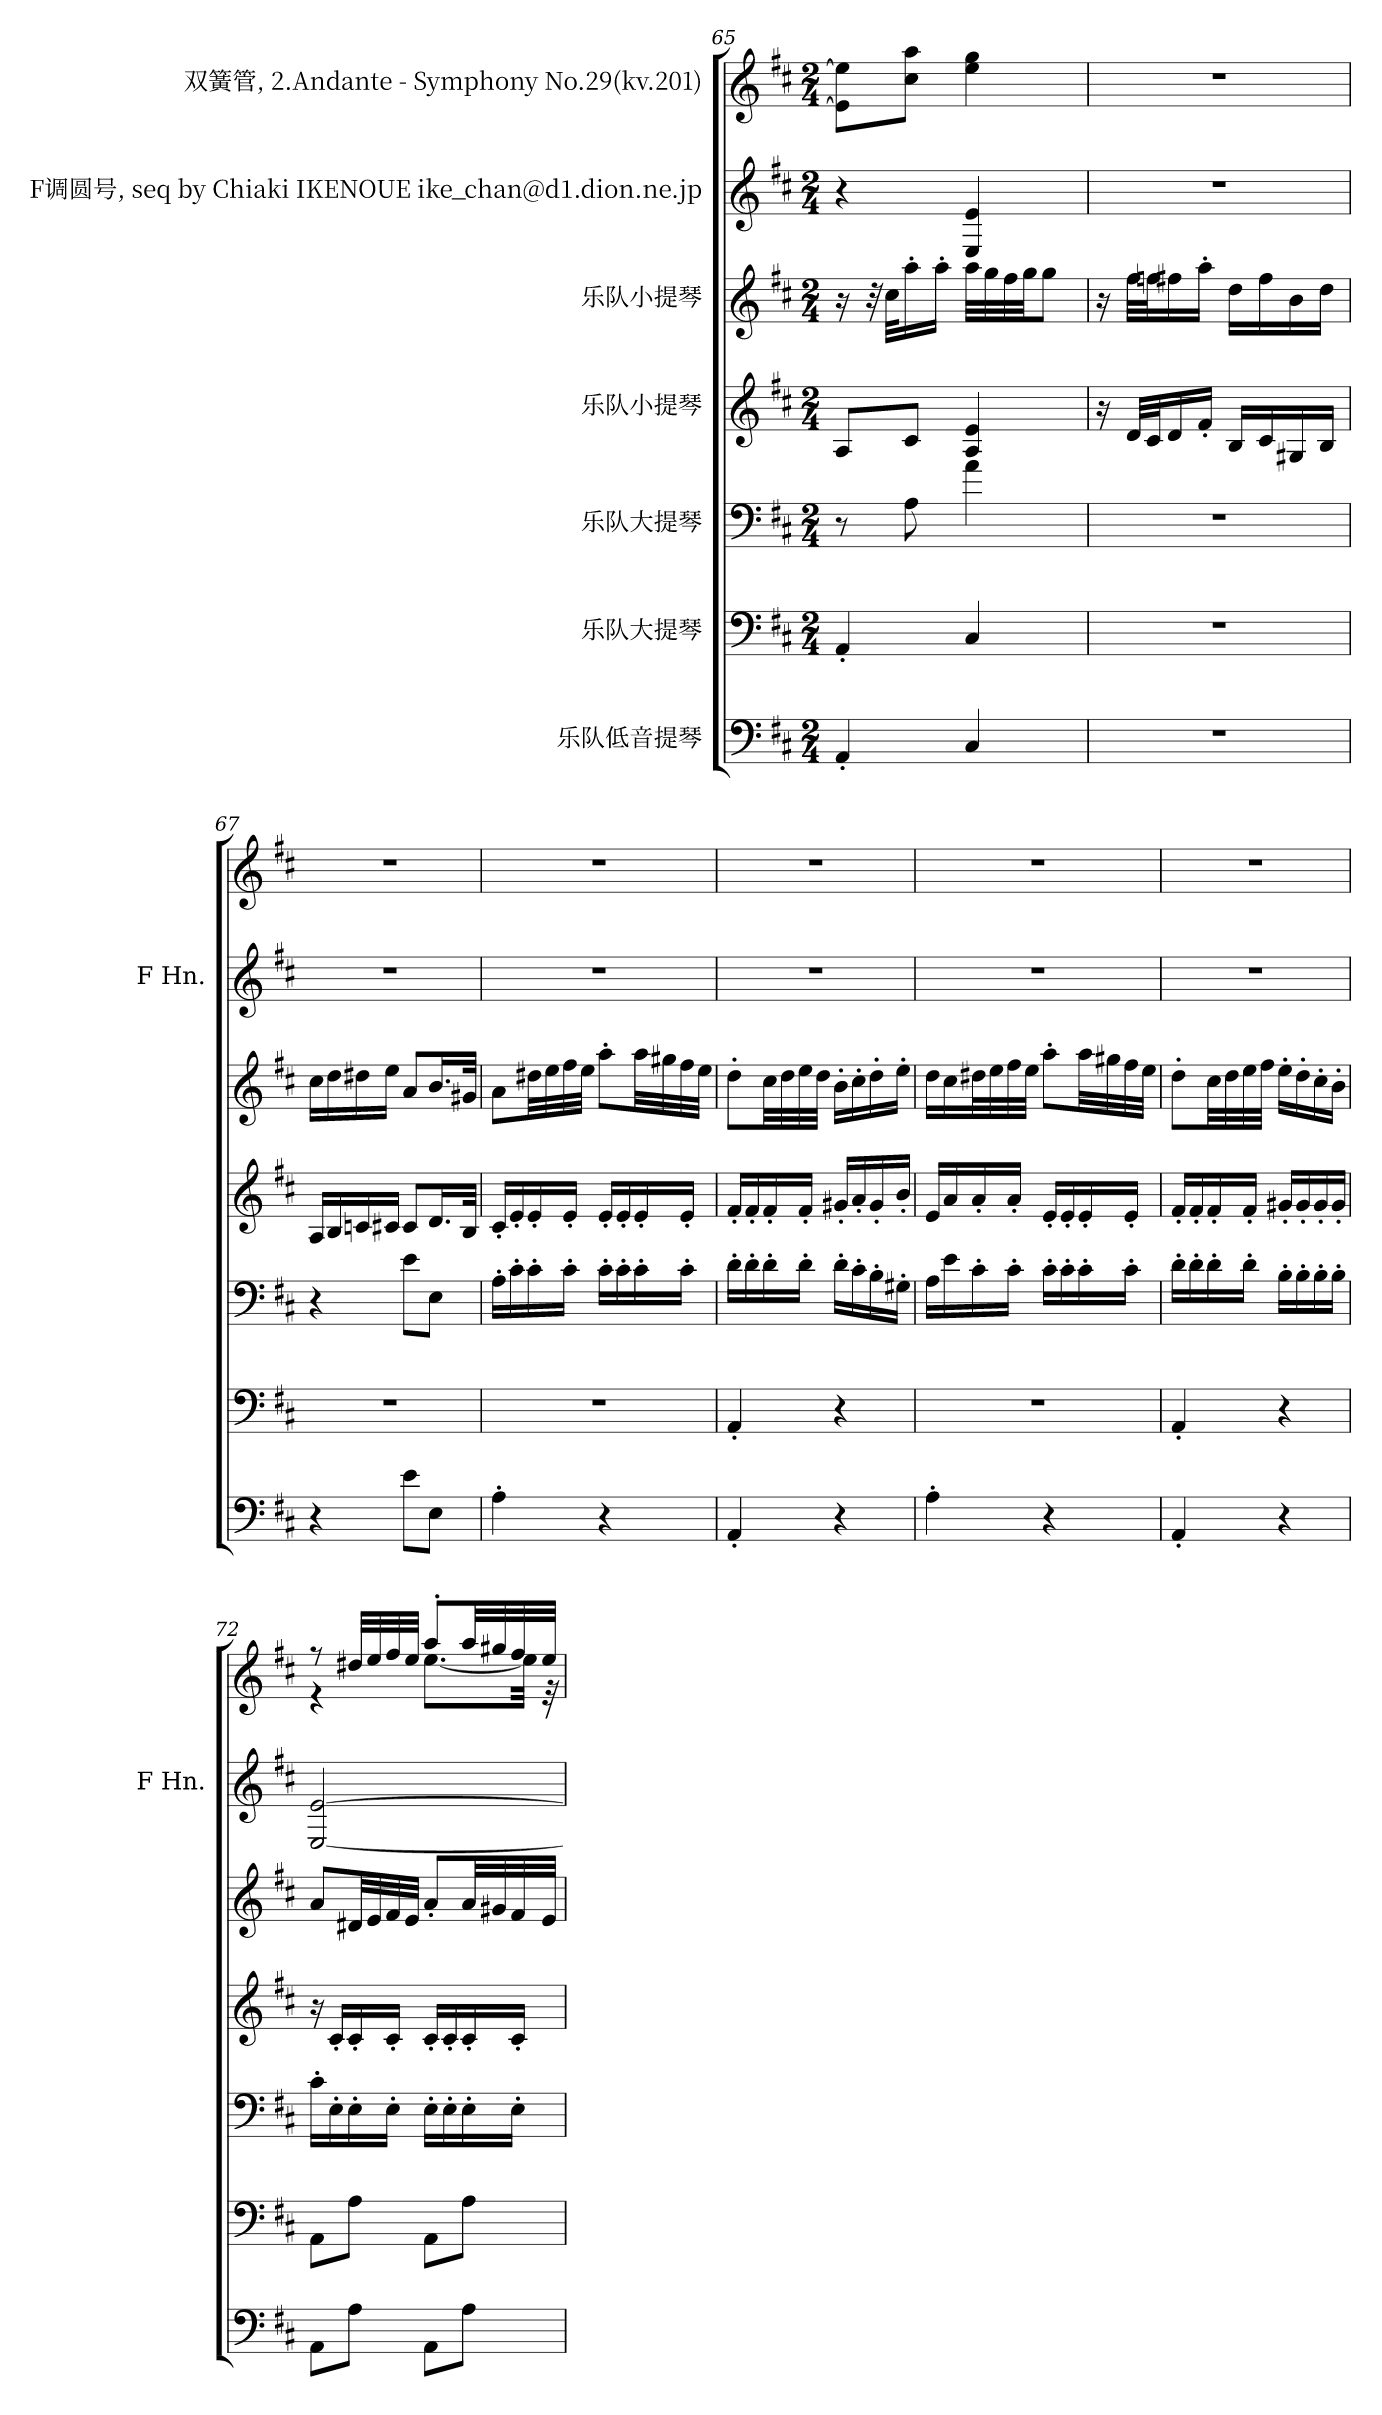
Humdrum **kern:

**kern	**kern	**kern	**kern	**kern	**kern	**kern
*part7	*part6	*part5	*part4	*part3	*part2	*part1
*staff7	*staff6	*staff5	*staff4	*staff3	*staff2	*staff1
*I"乐队低音提琴	*I"乐队大提琴	*I"乐队大提琴	*I"乐队小提琴	*I"乐队小提琴	*I"F调圆号, seq by Chiaki IKENOUE ike_chan@d1.dion.ne.jp	*I"双簧管, 2.Andante - Symphony No.29(kv.201)
*	*	*	*	*	*I'F Hn.	*
*clefF4	*clefF4	*clefF4	*clefG2	*clefG2	*clefG2	*clefG2
*ITrd7c12	*	*	*	*	*ITrd4c7	*
*k[f#c#]	*k[f#c#]	*k[f#c#]	*k[f#c#]	*k[f#c#]	*k[f#]	*k[f#c#]
*M2/4	*M2/4	*M2/4	*M2/4	*M2/4	*M2/4	*M2/4
=65	=65	=65	=65	=65	=65	=65
4AAA'/	4AA'/	8r	8A/L	16r	4r	8e\] 8ee\]L
.	.	.	.	32r	.	.
.	.	.	.	32cc#\KLL	.	.
.	.	8A\	8c#/J	16aa'\	.	8cc#\ 8aa\J
.	.	.	.	16aa'\JJ	.	.
4CC#/	4C#/	4a\	4A/ 4e/	32aa\LLL	4AA/ 4A/	4ee\ 4gg\
.	.	.	.	32gg\	.	.
.	.	.	.	32ff#\	.	.
.	.	.	.	32gg\JJ	.	.
.	.	.	.	8gg\J	.	.
!!LO:PB:g=z
=66	=66	=66	=66	=66	=66	=66
2r	2r	2r	16r	16r	2r	2r
.	.	.	32d/LLL	32ff#\LLL	.	.
.	.	.	32c#/J	32ffn\J	.	.
.	.	.	16d/	16ff#X\	.	.
.	.	.	16f#'/JJ	16aa'\JJ	.	.
.	.	.	16B/LL	16dd\LL	.	.
.	.	.	16c#/	16ff#\	.	.
.	.	.	16G#X/	16b\	.	.
.	.	.	16B/JJ	16dd\JJ	.	.
=67	=67	=67	=67	=67	=67	=67
4r	2r	4r	16A/LL	16cc#\LL	2r	2r
.	.	.	16B/	16dd\	.	.
.	.	.	16cn/	16dd#X\	.	.
.	.	.	16c#X/JJ	16ee\JJ	.	.
8E\L	.	8e\L	8c#/L	8a/L	.	.
8EE\J	.	8E\J	16.d/L	16.b/L	.	.
.	.	.	32B/JJk	32g#X/JJk	.	.
=68	=68	=68	=68	=68	=68	=68
4AA'\	2r	16A'\LL	16c#'/LL	8a\L	2r	2r
.	.	16c#'\	16e'/	.	.	.
.	.	16c#'\	16e'/	32dd#X\LL	.	.
.	.	.	.	32ee\	.	.
.	.	16c#'\JJ	16e'/JJ	32ff#\	.	.
.	.	.	.	32ee\JJJ	.	.
4r	.	16c#'\LL	16e'/LL	8aa'\L	.	.
.	.	16c#'\	16e'/	.	.	.
.	.	16c#'\	16e'/	32aa\LL	.	.
.	.	.	.	32gg#X\	.	.
.	.	16c#'\JJ	16e'/JJ	32ff#\	.	.
.	.	.	.	32ee\JJJ	.	.
!!LO:PB:g=z
=69	=69	=69	=69	=69	=69	=69
4AAA'/	4AA'/	16d'\LL	16f#'/LL	8dd'\L	2r	2r
.	.	16d'\	16f#'/	.	.	.
.	.	16d'\	16f#'/	32cc#\LL	.	.
.	.	.	.	32dd\	.	.
.	.	16d'\JJ	16f#'/JJ	32ee\	.	.
.	.	.	.	32dd\JJJ	.	.
4r	4r	16d'\LL	16g#X'/LL	16b'\LL	.	.
.	.	16c#'\	16a'/	16cc#'\	.	.
.	.	16B'\	16g#'/	16dd'\	.	.
.	.	16G#X'\JJ	16b'/JJ	16ee'\JJ	.	.
=70	=70	=70	=70	=70	=70	=70
4AA'\	2r	16A\LL	16e/LL	16dd\LL	2r	2r
.	.	16e\	16a/	16cc#\	.	.
.	.	16c#'\	16a'/	32dd#X\L	.	.
.	.	.	.	32ee\	.	.
.	.	16c#'\JJ	16a'/JJ	32ff#\	.	.
.	.	.	.	32ee\JJJ	.	.
4r	.	16c#'\LL	16e'/LL	8aa'\L	.	.
.	.	16c#'\	16e'/	.	.	.
.	.	16c#'\	16e'/	32aa\LL	.	.
.	.	.	.	32gg#X\	.	.
.	.	16c#'\JJ	16e'/JJ	32ff#\	.	.
.	.	.	.	32ee\JJJ	.	.
=71	=71	=71	=71	=71	=71	=71
4AAA'/	4AA'/	16d'\LL	16f#'/LL	8dd'\L	2r	2r
.	.	16d'\	16f#'/	.	.	.
.	.	16d'\	16f#'/	32cc#\LL	.	.
.	.	.	.	32dd\	.	.
.	.	16d'\JJ	16f#'/JJ	32ee\	.	.
.	.	.	.	32ff#\JJJ	.	.
4r	4r	16B'\LL	16g#X'/LL	16ee'\LL	.	.
.	.	16B'\	16g#'/	16dd'\	.	.
.	.	16B'\	16g#'/	16cc#'\	.	.
.	.	16B'\JJ	16g#'/JJ	16b'\JJ	.	.
!!LO:PB:g=z
=72	=72	=72	=72	=72	=72	=72
*	*	*	*	*	*	*^
8AAA\L	8AA\L	16c#'\LL	16r	8a/L	[2AA/ [2A/	8r	4r
.	.	16E'\	16c#'/LL	.	.	.	.
8AA\J	8A\J	16E'\	16c#'/	32d#X/LL	.	32dd#X/LLL	.
.	.	.	.	32e/	.	32ee/	.
.	.	16E'\JJ	16c#'/JJ	32f#/	.	32ff#/	.
.	.	.	.	32e/JJJ	.	32ee/JJJ	.
8AAA\L	8AA\L	16E'\LL	16c#'/LL	8a'/L	.	8aa'/L	[8.ee\L
.	.	16E'\	16c#'/	.	.	.	.
8AA\J	8A\J	16E'\	16c#'/	32a/LL	.	32aa/LL	.
.	.	.	.	32g#X/	.	32gg#X/	.
.	.	16E'\JJ	16c#'/JJ	32f#/	.	32ff#/	32ee\Jkk]
.	.	.	.	32e/JJJ	.	32ee/JJJ	32r
*	*	*	*	*	*	*v	*v
=	=	=	=	=	=	=
*-	*-	*-	*-	*-	*-	*-
